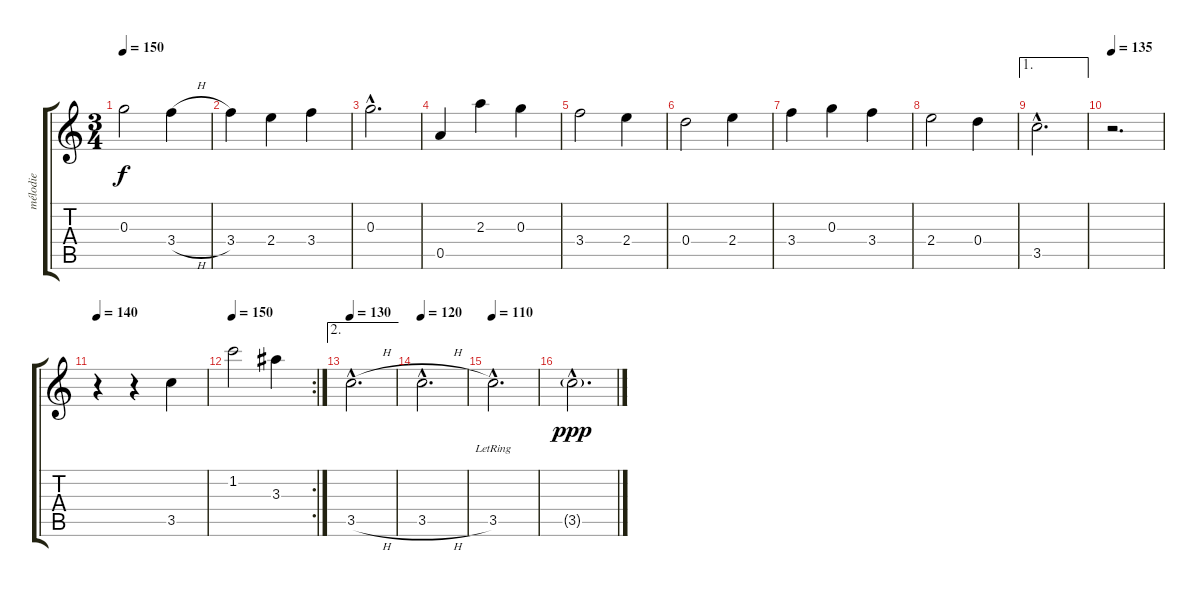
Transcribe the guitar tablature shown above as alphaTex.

\track ("mélodie" "mélodie") {instrument acousticguitarnylon}
\staff {score tabs}
\tuning (E5 B4 G4 D4 A3 E3) {hide}
\ts (3 4)
\tempo 150
\clef g2
\ks c
0.3.2{dy f} 3.4{h}.4 |
3.4.4 2.4.4 3.4.4 |
0.3{hac}.2{d} |
0.5.4 2.3.4 0.3.4 |
3.4.2 2.4.4 |
0.4.2 2.4.4 |
3.4.4 0.3.4 3.4.4 |
2.4.2 0.4.4 |
\ae 1
3.5{hac}.2{d} |
\tempo 135
r.2{d} |
\tempo 140
r.4 r.4 3.5.4 |
\rc 2
\tempo 150
1.2.2 3.3.4 |
\ae 2
\tempo 130
3.5{h hac}.2{d} |
\tempo 120
3.5{h hac}.2{d} |
\tempo 110
3.5{hac lr}.2{d} |
3.5{g hac}.2{d dy ppp}
